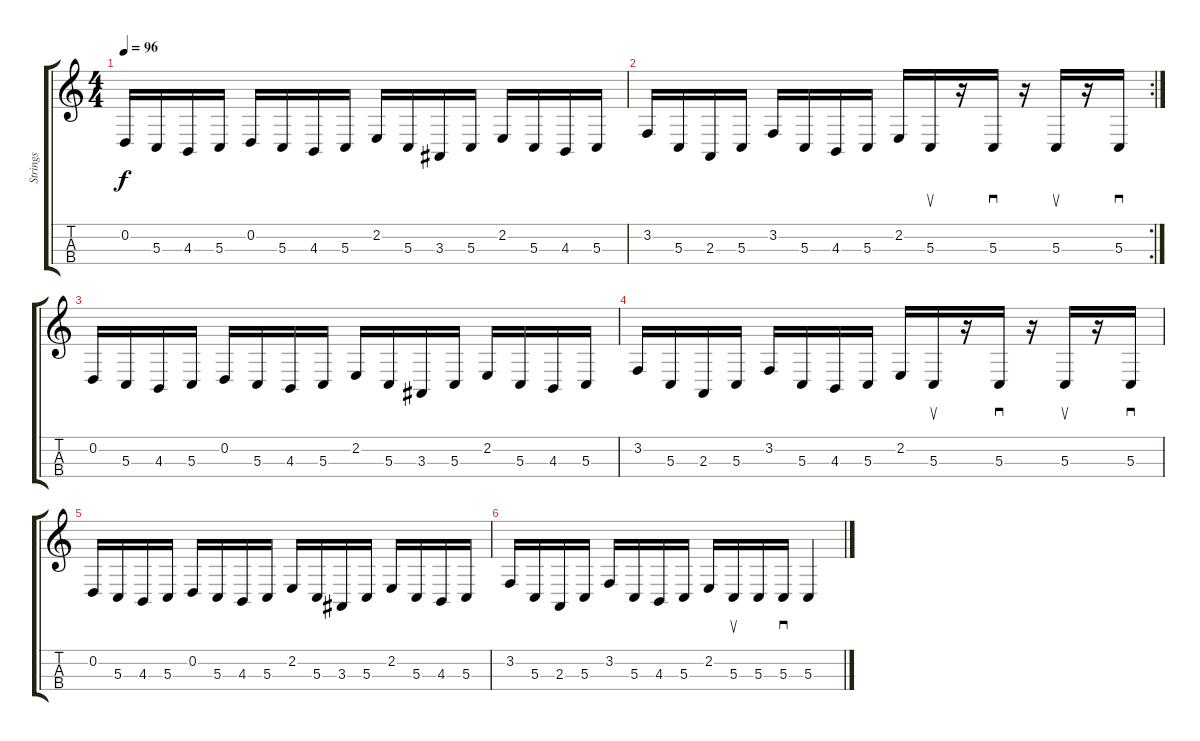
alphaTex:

\track ("Strings" "Strings") {instrument cello}
\staff {score tabs}
\tuning (A3 D3 G2 C2) {hide}
\ts (4 4)
\tempo 96
\clef g2
\ks c
0.2.16{dy f} 5.3.16 4.3.16 5.3.16 0.2.16 5.3.16 4.3.16 5.3.16 2.2.16 5.3.16 3.3.16 5.3.16 2.2.16 5.3.16 4.3.16 5.3.16 |
\rc 2
3.2.16 5.3.16 2.3.16 5.3.16 3.2.16 5.3.16 4.3.16 5.3.16 2.2.16 5.3.16{su} r.16 5.3.16{sd} r.16 5.3.16{su} r.16 5.3.16{sd} |
0.2.16 5.3.16 4.3.16 5.3.16 0.2.16 5.3.16 4.3.16 5.3.16 2.2.16 5.3.16 3.3.16 5.3.16 2.2.16 5.3.16 4.3.16 5.3.16 |
3.2.16 5.3.16 2.3.16 5.3.16 3.2.16 5.3.16 4.3.16 5.3.16 2.2.16 5.3.16{su} r.16 5.3.16{sd} r.16 5.3.16{su} r.16 5.3.16{sd} |
0.2.16 5.3.16 4.3.16 5.3.16 0.2.16 5.3.16 4.3.16 5.3.16 2.2.16 5.3.16 3.3.16 5.3.16 2.2.16 5.3.16 4.3.16 5.3.16 |
3.2.16 5.3.16 2.3.16 5.3.16 3.2.16 5.3.16 4.3.16 5.3.16 2.2.16 5.3.16{su} 5.3.16 5.3.16{sd} 5.3.4
